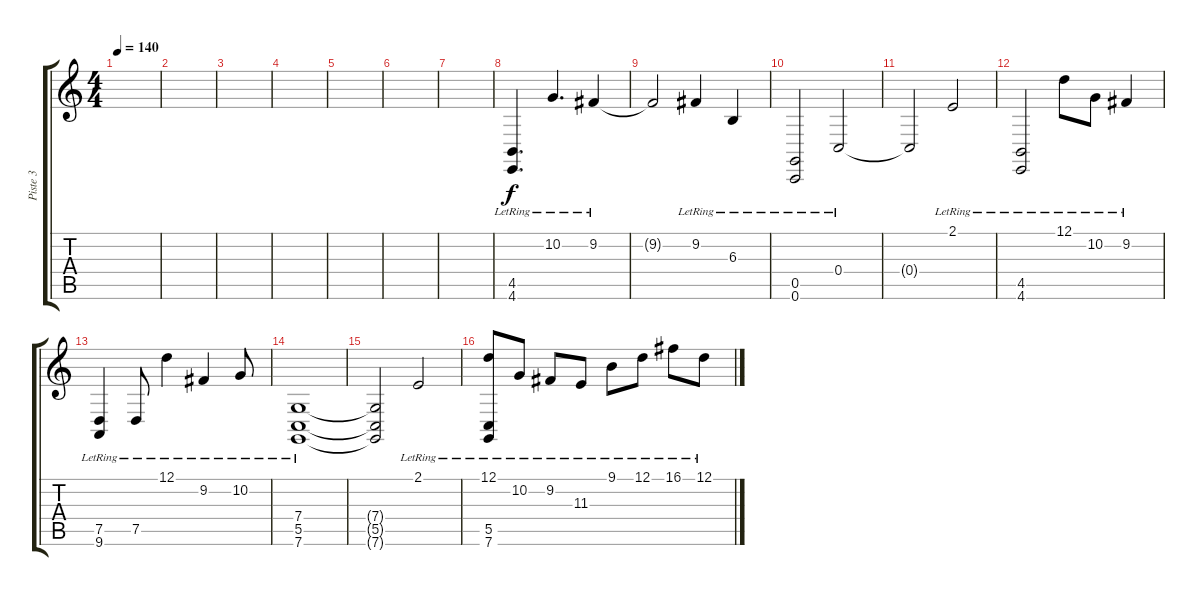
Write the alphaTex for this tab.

\track ("Piste 3" "Piste 3") {instrument acousticgrandpiano}
\staff {score tabs}
\tuning (D4 A3 F3 C3 G2 C2) {hide}
\ts (4 4)
\tempo 140
\clef g2
\ks c
|
|
|
|
|
|
|
(4.5{lr} 4.6{lr}).4{d} 10.2{lr}.4{d} 9.2{lr}.4 |
9.2{t}.2 9.2{lr}.4 6.3{lr}.4 |
(0.5{lr} 0.6{lr}).2 0.4{lr}.2 |
0.4{t}.2 2.1{lr}.2 |
(4.5{lr} 4.6{lr}).2 12.1{lr}.8 10.2{lr}.8 9.2{lr}.4 |
(7.5{lr} 9.6{lr}).4 7.5{lr}.8 12.1{lr}.4 9.2{lr}.4 10.2{lr}.8 |
(7.4{lr} 5.5{lr} 7.6{lr}).1 |
(7.4{t} 5.5{t} 7.6{t}).2 2.1{lr}.2 |
(12.1{lr} 5.5{lr} 7.6{lr}).8 10.2{lr}.8 9.2{lr}.8 11.3{lr}.8 9.1{lr}.8 12.1{lr}.8 16.1{lr}.8 12.1{lr}.8
